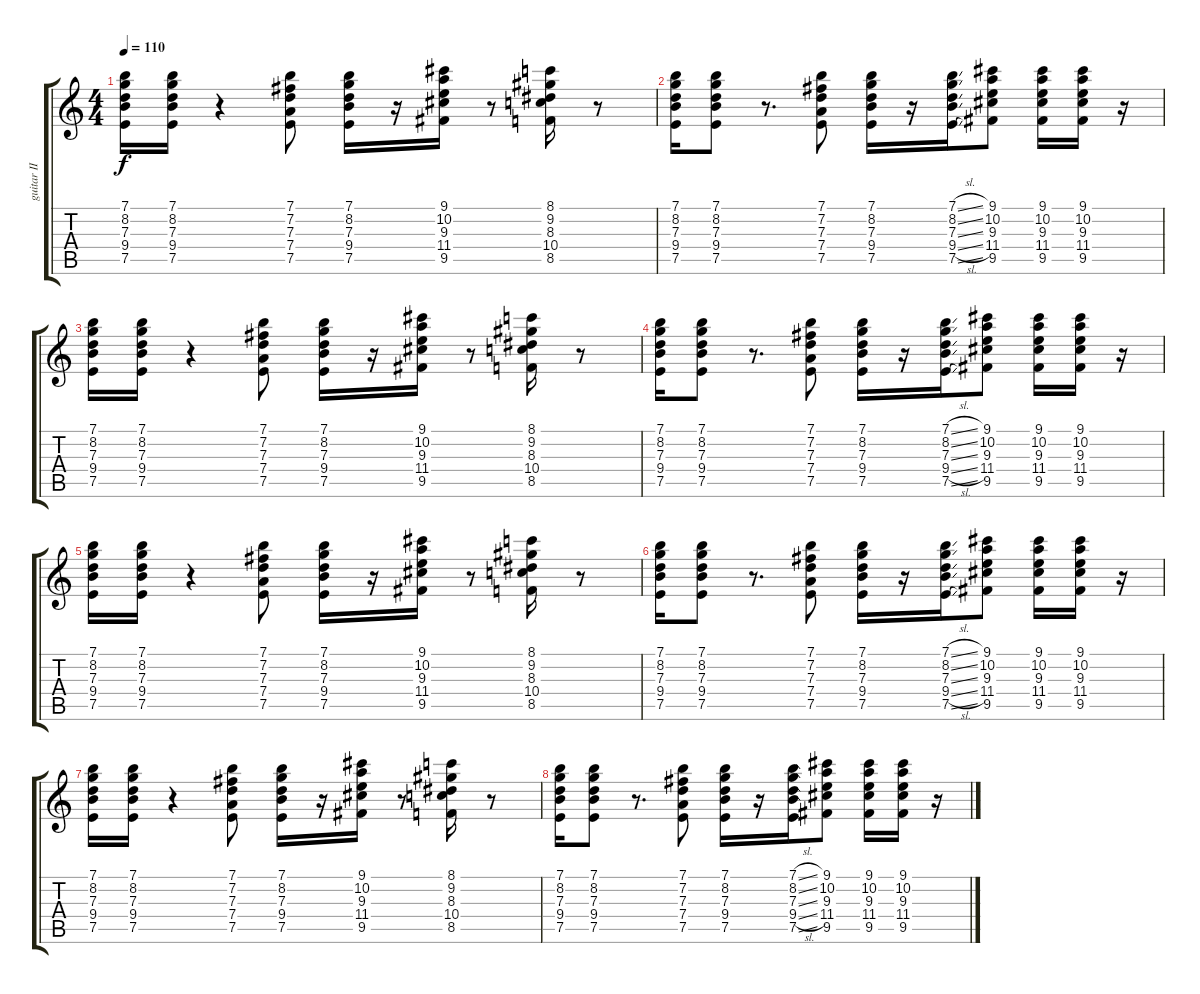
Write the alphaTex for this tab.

\track ("guitar II" "guitar II") {instrument electricguitarclean}
\staff {score tabs}
\tuning (E4 B3 G3 D3 A2 E2) {hide}
\ts (4 4)
\tempo 110
\clef g2
\ks aminor
(7.1 8.2 7.3 9.4 7.5).16{dy f} (7.1 8.2 7.3 9.4 7.5).16 r.4 (7.1 7.2 7.3 7.4 7.5).8 (7.1 8.2 7.3 9.4 7.5).16 r.16 (9.1 10.2 9.3 11.4 9.5).16 r.8 (8.1 9.2 8.3 10.4 8.5).16 r.8 |
(7.1 8.2 7.3 9.4 7.5).16 (7.1 8.2 7.3 9.4 7.5).8 r.8{d} (7.1 7.2 7.3 7.4 7.5).8 (7.1 8.2 7.3 9.4 7.5).16 r.16 (7.1{sl} 8.2{sl} 7.3{sl} 9.4{sl} 7.5{sl}).16 (9.1 10.2 9.3 11.4 9.5).8 (9.1 10.2 9.3 11.4 9.5).16 (9.1 10.2 9.3 11.4 9.5).16 r.16 |
(7.1 8.2 7.3 9.4 7.5).16 (7.1 8.2 7.3 9.4 7.5).16 r.4 (7.1 7.2 7.3 7.4 7.5).8 (7.1 8.2 7.3 9.4 7.5).16 r.16 (9.1 10.2 9.3 11.4 9.5).16 r.8 (8.1 9.2 8.3 10.4 8.5).16 r.8 |
(7.1 8.2 7.3 9.4 7.5).16 (7.1 8.2 7.3 9.4 7.5).8 r.8{d} (7.1 7.2 7.3 7.4 7.5).8 (7.1 8.2 7.3 9.4 7.5).16 r.16 (7.1{sl} 8.2{sl} 7.3{sl} 9.4{sl} 7.5{sl}).16 (9.1 10.2 9.3 11.4 9.5).8 (9.1 10.2 9.3 11.4 9.5).16 (9.1 10.2 9.3 11.4 9.5).16 r.16 |
(7.1 8.2 7.3 9.4 7.5).16 (7.1 8.2 7.3 9.4 7.5).16 r.4 (7.1 7.2 7.3 7.4 7.5).8 (7.1 8.2 7.3 9.4 7.5).16 r.16 (9.1 10.2 9.3 11.4 9.5).16 r.8 (8.1 9.2 8.3 10.4 8.5).16 r.8 |
(7.1 8.2 7.3 9.4 7.5).16 (7.1 8.2 7.3 9.4 7.5).8 r.8{d} (7.1 7.2 7.3 7.4 7.5).8 (7.1 8.2 7.3 9.4 7.5).16 r.16 (7.1{sl} 8.2{sl} 7.3{sl} 9.4{sl} 7.5{sl}).16 (9.1 10.2 9.3 11.4 9.5).8 (9.1 10.2 9.3 11.4 9.5).16 (9.1 10.2 9.3 11.4 9.5).16 r.16 |
(7.1 8.2 7.3 9.4 7.5).16 (7.1 8.2 7.3 9.4 7.5).16 r.4 (7.1 7.2 7.3 7.4 7.5).8 (7.1 8.2 7.3 9.4 7.5).16 r.16 (9.1 10.2 9.3 11.4 9.5).16 r.8 (8.1 9.2 8.3 10.4 8.5).16 r.8 |
(7.1 8.2 7.3 9.4 7.5).16 (7.1 8.2 7.3 9.4 7.5).8 r.8{d} (7.1 7.2 7.3 7.4 7.5).8 (7.1 8.2 7.3 9.4 7.5).16 r.16 (7.1{sl} 8.2{sl} 7.3{sl} 9.4{sl} 7.5{sl}).16 (9.1 10.2 9.3 11.4 9.5).8 (9.1 10.2 9.3 11.4 9.5).16 (9.1 10.2 9.3 11.4 9.5).16 r.16
